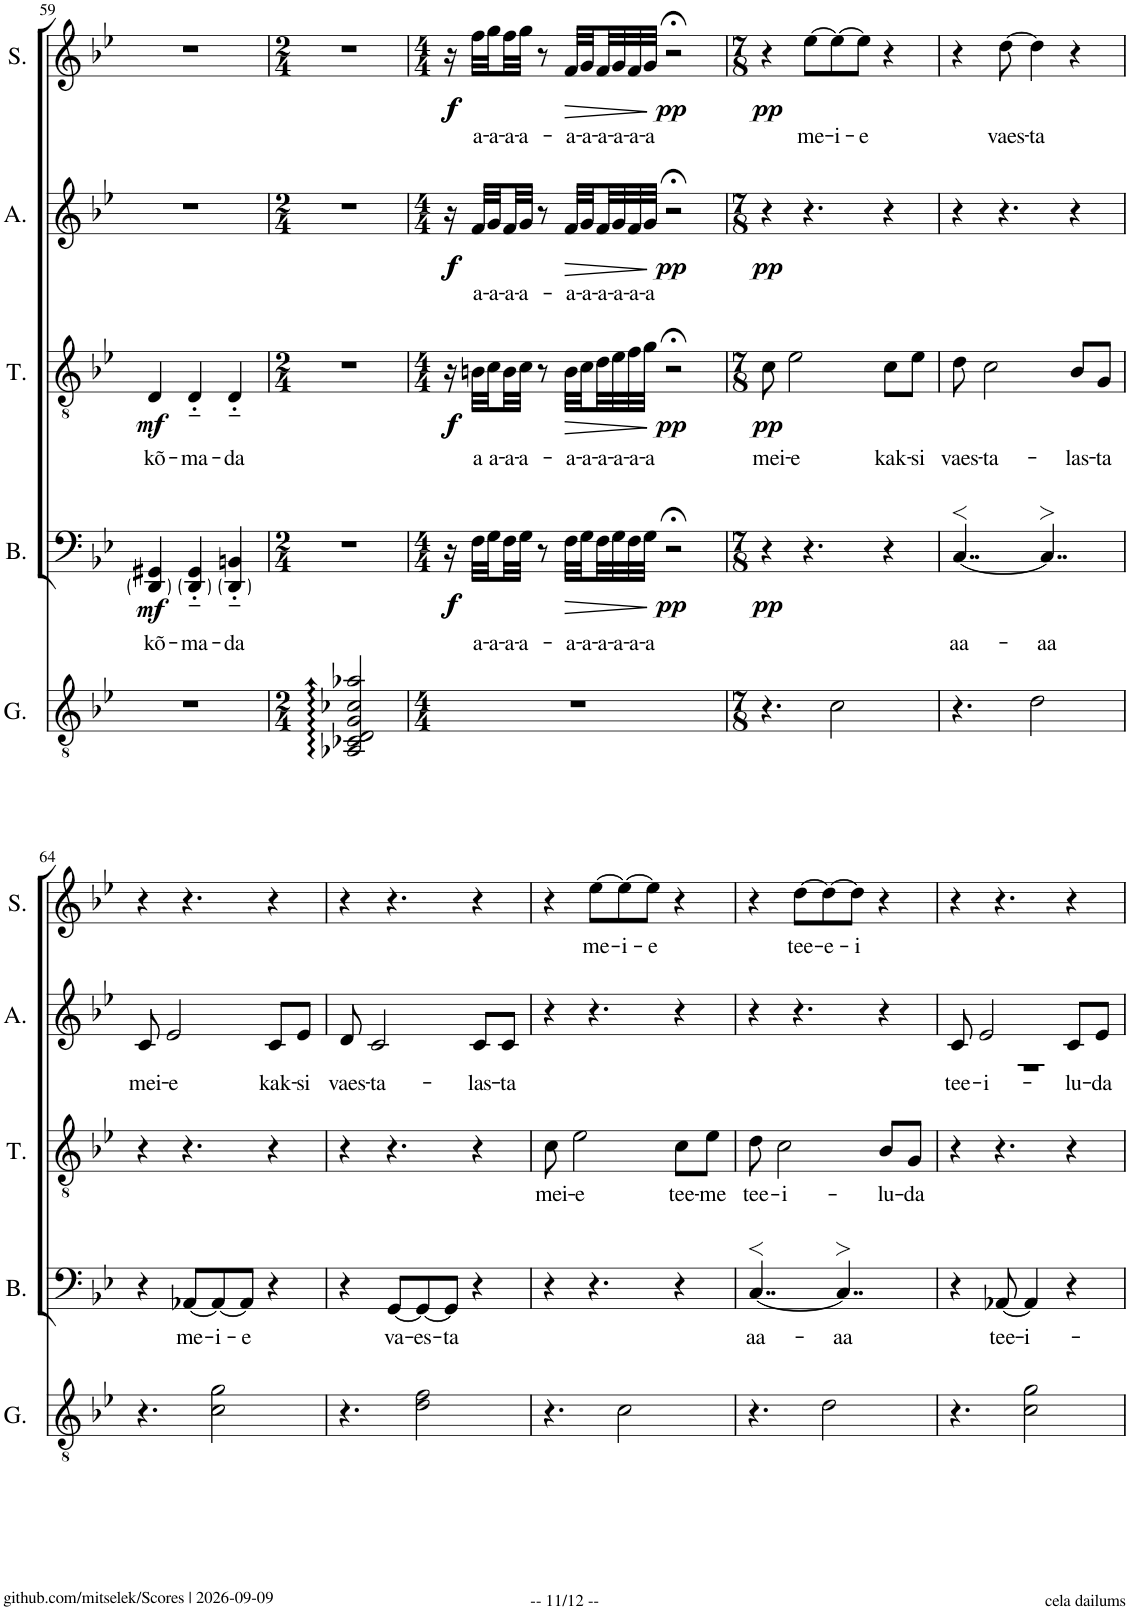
**kern	**kern	**text	**dynam	**kern	**text	**dynam	**kern	**text	**dynam	**kern	**text	**dynam
*part5	*part4	*part4	*part4	*part3	*part3	*part3	*part2	*part2	*part2	*part1	*part1	*part1
*staff5	*staff4	*staff4	*staff4	*staff3	*staff3	*staff3	*staff2	*staff2	*staff2	*staff1	*staff1	*staff1
*I"Classical Guitar	*I"Bass	*	*	*I"Tenor	*	*	*I"Alto	*	*	*I"Soprano	*	*
*I'G.	*I'B.	*	*	*I'T.	*	*	*I'A.	*	*	*I'S.	*	*
!!LO:PB:g=z
*clefGv2	*clefF4	*	*	*clefGv2	*	*	*clefG2	*	*	*clefG2	*	*
*	*	*	*	*Trd1c2	*	*	*	*	*	*	*	*
*k[b-e-]	*k[b-e-]	*	*	*k[b-e-]	*	*	*k[b-e-]	*	*	*k[b-e-]	*	*
*M6/8	*M6/8	*	*	*M6/8	*	*	*M6/8	*	*	*M6/8	*	*
=59	=59	=59	=59	=59	=59	=59	=59	=59	=59	=59	=59	=59
!	!	!LO:LY:b	!LO:DY:b	!	!LO:LY:b	!LO:DY:b	!	!	!	!	!	!
2.r	4DD/ 4GG#X/	kõ-	mf	4D/	kõ-	mf	2.r	.	.	2.r	.	.
!	!	!LO:LY:b	!	!	!LO:LY:b	!	!	!	!	!	!	!
.	4DD/'~ 4GG#/'~	-ma-	.	4D'~/	-ma-	.	.	.	.	.	.	.
!	!	!LO:LY:b	!	!	!LO:LY:b	!	!	!	!	!	!	!
.	4DD/'~ 4BBn/'~	-da	.	4D'~/	-da	.	.	.	.	.	.	.
=60	=60	=60	=60	=60	=60	=60	=60	=60	=60	=60	=60	=60
*M2/4	*M2/4	*	*	*M2/4	*	*	*M2/4	*	*	*M2/4	*	*
2AA-X/ 2C-X/ 2D/ 2G/ 2c-X/ 2a-X/	2r	.	.	2r	.	.	2r	.	.	2r	.	.
=61	=61	=61	=61	=61	=61	=61	=61	=61	=61	=61	=61	=61
*M4/4	*M4/4	*	*	*M4/4	*	*	*M4/4	*	*	*M4/4	*	*
!	!	!	!LO:DY:b	!	!	!	!	!	!	!	!	!
!	!	!	!LO:DY:n=1:b	!	!	!LO:DY:b	!	!	!	!	!	!
!	!	!	!	!	!	!LO:DY:n=1:b	!	!	!LO:DY:b	!	!	!
!	!	!	!	!	!	!	!	!	!LO:DY:n=1:b	!	!	!LO:DY:b
!	!	!	!	!	!	!	!	!	!	!	!	!LO:DY:n=1:b
1r	16r	.	f f	16r	.	f f	16r	.	f f	16r	.	f f
!	!	!LO:LY:b	!	!	!LO:LY:b	!	!	!LO:LY:b	!	!	!LO:LY:b	!
.	32F\LLL	a-	.	32Bn\LLL	a	.	32f/LLL	a-	.	32ff\LLL	a-	.
!	!	!LO:LY:b	!	!	!LO:LY:b	!	!	!LO:LY:b	!	!	!LO:LY:b	!
.	32G\	-a-	.	32c\	a-	.	32g/	-a-	.	32gg\	-a-	.
!	!	!LO:LY:b	!	!	!LO:LY:b	!	!	!LO:LY:b	!	!	!LO:LY:b	!
.	32F\	-a-	.	32B\	-a-	.	32f/	-a-	.	32ff\	-a-	.
!	!	!LO:LY:b	!	!	!LO:LY:b	!	!	!LO:LY:b	!	!	!LO:LY:b	!
.	32G\JJJ	-a-	.	32c\JJJ	-a-	.	32g/JJJ	-a-	.	32gg\JJJ	-a-	.
.	8r	.	.	8r	.	.	8r	.	.	8r	.	.
!	!	!LO:LY:b	!LO:HP:b	!	!LO:LY:b	!LO:HP:b	!	!LO:LY:b	!LO:HP:b	!	!LO:LY:b	!LO:HP:b
.	32F\LLL	a-	>	32B\LLL	a-	>	32f/LLL	a-	>	32f/LLL	a-	>
!	!	!LO:LY:b	!	!	!LO:LY:b	!	!	!LO:LY:b	!	!	!LO:LY:b	!
.	32G\	-a-	.	32c\	-a-	.	32g/	-a-	.	32g/	-a-	.
!	!	!LO:LY:b	!	!	!LO:LY:b	!	!	!LO:LY:b	!	!	!LO:LY:b	!
.	32F\	-a-	.	32d\	-a-	.	32f/	-a-	.	32f/	-a-	.
!	!	!LO:LY:b	!	!	!LO:LY:b	!	!	!LO:LY:b	!	!	!LO:LY:b	!
.	32G\	-a-	.	32e-\	-a-	.	32g/	-a-	.	32g/	-a-	.
!	!	!LO:LY:b	!	!	!LO:LY:b	!	!	!LO:LY:b	!	!	!LO:LY:b	!
.	32F\	-a-	.	32f\	-a-	.	32f/	-a-	.	32f/	-a-	.
!	!	!LO:LY:b	!	!	!LO:LY:b	!	!	!LO:LY:b	!	!	!LO:LY:b	!
.	32G\JJJ	-a	.	32g\JJJ	-a	.	32g/JJJ	-a	.	32g/JJJ	-a	.
!	!	!	!LO:DY:n=2:b	!	!	!LO:DY:n=2:b	!	!	!LO:DY:n=2:b	!	!	!LO:DY:n=2:b
.	2r;<	.	] pp	2r;<	.	] pp	2r;<	.	] pp	2r;<	.	] pp
=62	=62	=62	=62	=62	=62	=62	=62	=62	=62	=62	=62	=62
*M7/8	*M7/8	*	*	*M7/8	*	*	*M7/8	*	*	*M7/8	*	*
!	!	!	!LO:DY:b	!	!LO:LY:b	!LO:DY:b	!	!	!LO:DY:b	!	!	!LO:DY:b
4.r	4r	.	pp	8c\	mei-	pp	4r	.	pp	4r	.	pp
!	!	!	!	!	!LO:LY:b	!	!	!	!	!	!	!
.	.	.	.	2e-\	-e	.	.	.	.	.	.	.
!	!	!	!	!	!	!	!	!	!	!	!LO:LY:b	!
.	4.r	.	.	.	.	.	4.r	.	.	[8ee-\L	me-	.
!	!	!	!	!	!	!	!	!	!	!	!LO:LY:b	!
2c\	.	.	.	.	.	.	.	.	.	8ee-\_	-i-	.
!	!	!	!	!	!	!	!	!	!	!	!LO:LY:b	!
.	.	.	.	.	.	.	.	.	.	8ee-\J]	-e	.
!	!	!	!	!	!LO:LY:b	!	!	!	!	!	!	!
.	4r	.	.	8c\L	kak-	.	4r	.	.	4r	.	.
!	!	!	!	!	!LO:LY:b	!	!	!	!	!	!	!
.	.	.	.	8e-\J	-si	.	.	.	.	.	.	.
=63	=63	=63	=63	=63	=63	=63	=63	=63	=63	=63	=63	=63
!	!	!LO:LY:b	!	!	!LO:LY:b	!	!	!	!	!	!	!
4.r	[4..C>/	aa-	.	8d\	vaes-	.	4r	.	.	4r	.	.
!	!	!	!	!	!LO:LY:b	!	!	!	!	!	!	!
.	.	.	.	2c\	-ta-	.	.	.	.	.	.	.
!	!	!	!	!	!	!	!	!	!	!	!LO:LY:b	!
.	.	.	.	.	.	.	4.r	.	.	[8dd\	vaes-	.
!	!	!	!	!	!	!	!	!	!	!	!LO:LY:b	!
2d\	.	.	.	.	.	.	.	.	.	4dd\]	-ta	.
!	!	!LO:LY:b	!	!	!	!	!	!	!	!	!	!
.	4..C>/]	-aa	.	.	.	.	.	.	.	.	.	.
!	!	!	!	!	!LO:LY:b	!	!	!	!	!	!	!
.	.	.	.	8B-/L	-las-	.	4r	.	.	4r	.	.
!	!	!	!	!	!LO:LY:b	!	!	!	!	!	!	!
.	.	.	.	8G/J	-ta	.	.	.	.	.	.	.
!!LO:LB:g=z
=64	=64	=64	=64	=64	=64	=64	=64	=64	=64	=64	=64	=64
!	!	!	!	!	!	!	!	!LO:LY:b	!	!	!	!
4.r	4r	.	.	4r	.	.	8c/	mei-	.	4r	.	.
!	!	!	!	!	!	!	!	!LO:LY:b	!	!	!	!
.	.	.	.	.	.	.	2e-/	-e	.	.	.	.
!	!	!LO:LY:b	!	!	!	!	!	!	!	!	!	!
.	[8AA-X/L	me-	.	4.r	.	.	.	.	.	4.r	.	.
!	!	!LO:LY:b	!	!	!	!	!	!	!	!	!	!
2c\ 2g\	8AA-/_	-i-	.	.	.	.	.	.	.	.	.	.
!	!	!LO:LY:b	!	!	!	!	!	!	!	!	!	!
.	8AA-/J]	-e	.	.	.	.	.	.	.	.	.	.
!	!	!	!	!	!	!	!	!LO:LY:b	!	!	!	!
.	4r	.	.	4r	.	.	8c/L	kak-	.	4r	.	.
!	!	!	!	!	!	!	!	!LO:LY:b	!	!	!	!
.	.	.	.	.	.	.	8e-/J	-si	.	.	.	.
=65	=65	=65	=65	=65	=65	=65	=65	=65	=65	=65	=65	=65
!	!	!	!	!	!	!	!	!LO:LY:b	!	!	!	!
4.r	4r	.	.	4r	.	.	8d/	vaes-	.	4r	.	.
!	!	!	!	!	!	!	!	!LO:LY:b	!	!	!	!
.	.	.	.	.	.	.	2c/	-ta-	.	.	.	.
!	!	!LO:LY:b	!	!	!	!	!	!	!	!	!	!
.	[8GG/L	va-	.	4.r	.	.	.	.	.	4.r	.	.
!	!	!LO:LY:b	!	!	!	!	!	!	!	!	!	!
2d\ 2f\	8GG/_	-es-	.	.	.	.	.	.	.	.	.	.
!	!	!LO:LY:b	!	!	!	!	!	!	!	!	!	!
.	8GG/J]	-ta	.	.	.	.	.	.	.	.	.	.
!	!	!	!	!	!	!	!	!LO:LY:b	!	!	!	!
.	4r	.	.	4r	.	.	8c/L	-las-	.	4r	.	.
!	!	!	!	!	!	!	!	!LO:LY:b	!	!	!	!
.	.	.	.	.	.	.	8c/J	-ta	.	.	.	.
=66	=66	=66	=66	=66	=66	=66	=66	=66	=66	=66	=66	=66
!	!	!	!	!	!LO:LY:b	!	!	!	!	!	!	!
4.r	4r	.	.	8c\	mei-	.	4r	.	.	4r	.	.
!	!	!	!	!	!LO:LY:b	!	!	!	!	!	!	!
.	.	.	.	2e-\	-e	.	.	.	.	.	.	.
!	!	!	!	!	!	!	!	!	!	!	!LO:LY:b	!
.	4.r	.	.	.	.	.	4.r	.	.	[8ee-\L	me-	.
!	!	!	!	!	!	!	!	!	!	!	!LO:LY:b	!
2c\	.	.	.	.	.	.	.	.	.	8ee-\_	-i-	.
!	!	!	!	!	!	!	!	!	!	!	!LO:LY:b	!
.	.	.	.	.	.	.	.	.	.	8ee-\J]	-e	.
!	!	!	!	!	!LO:LY:b	!	!	!	!	!	!	!
.	4r	.	.	8c\L	tee-	.	4r	.	.	4r	.	.
!	!	!	!	!	!LO:LY:b	!	!	!	!	!	!	!
.	.	.	.	8e-\J	-me	.	.	.	.	.	.	.
=67	=67	=67	=67	=67	=67	=67	=67	=67	=67	=67	=67	=67
!	!	!LO:LY:b	!	!	!LO:LY:b	!	!	!	!	!	!	!
4.r	[4..C>/	aa-	.	8d\	tee-	.	4r	.	.	4r	.	.
!	!	!	!	!	!LO:LY:b	!	!	!	!	!	!	!
.	.	.	.	2c\	-i-	.	.	.	.	.	.	.
!	!	!	!	!	!	!	!	!	!	!	!LO:LY:b	!
.	.	.	.	.	.	.	4.r	.	.	[8dd\L	tee-	.
!	!	!	!	!	!	!	!	!	!	!	!LO:LY:b	!
2d\	.	.	.	.	.	.	.	.	.	8dd\_	-e-	.
!	!	!LO:LY:b	!	!	!	!	!	!	!	!	!	!
.	4..C>/]	-aa	.	.	.	.	.	.	.	.	.	.
!	!	!	!	!	!	!	!	!	!	!	!LO:LY:b	!
.	.	.	.	.	.	.	.	.	.	8dd\J]	-i	.
!	!	!	!	!	!LO:LY:b	!	!	!	!	!	!	!
.	.	.	.	8B-/L	-lu-	.	4r	.	.	4r	.	.
!	!	!	!	!	!LO:LY:b	!	!	!	!	!	!	!
.	.	.	.	8G/J	-da	.	.	.	.	.	.	.
=68	=68	=68	=68	=68	=68	=68	=68	=68	=68	=68	=68	=68
!	!	!	!	!	!	!	!	!LO:LY:b	!	!	!	!
*	*	*	*	*	*	*	*^	*	*	*	*	*
4.r	4r	.	.	4r	.	.	8c/	2..r	tee-	.	4r	.	.
!	!	!	!	!	!	!	!	!	!LO:LY:b	!	!	!	!
.	.	.	.	.	.	.	2e-/	.	-i-	.	.	.	.
!	!	!LO:LY:b	!	!	!	!	!	!	!	!	!	!	!
.	[8AA-X/	tee-	.	4.r	.	.	.	.	.	.	4.r	.	.
!	!	!LO:LY:b	!	!	!	!	!	!	!	!	!	!	!
2c\ 2g\	4AA-/]	-i-	.	.	.	.	.	.	.	.	.	.	.
!	!	!	!	!	!	!	!	!	!LO:LY:b	!	!	!	!
.	4r	.	.	4r	.	.	8c/L	.	-lu-	.	4r	.	.
!	!	!	!	!	!	!	!	!	!LO:LY:b	!	!	!	!
.	.	.	.	.	.	.	8e-/J	.	-da	.	.	.	.
*	*	*	*	*	*	*	*v	*v	*	*	*	*	*
=	=	=	=	=	=	=	=	=	=	=	=	=
*-	*-	*-	*-	*-	*-	*-	*-	*-	*-	*-	*-	*-
